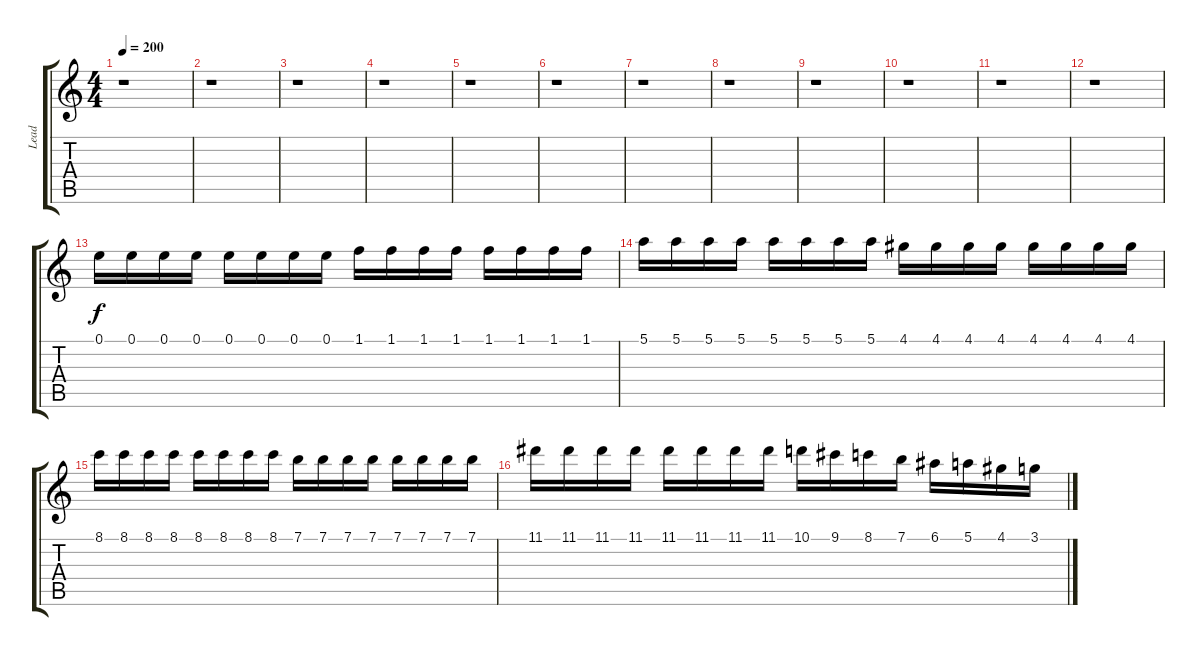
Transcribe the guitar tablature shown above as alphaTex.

\track ("Lead" "Lead") {instrument acousticguitarsteel}
\staff {score tabs}
\tuning (E4 B3 G3 D3 A2 E2) {hide}
\ts (4 4)
\tempo 200
\clef g2
\ks c
r.1{dy f} |
r.1 |
r.1 |
r.1 |
r.1 |
r.1 |
r.1 |
r.1 |
r.1 |
r.1 |
r.1 |
r.1 |
0.1.16 0.1.16 0.1.16 0.1.16 0.1.16 0.1.16 0.1.16 0.1.16 1.1.16 1.1.16 1.1.16 1.1.16 1.1.16 1.1.16 1.1.16 1.1.16 |
5.1.16 5.1.16 5.1.16 5.1.16 5.1.16 5.1.16 5.1.16 5.1.16 4.1.16 4.1.16 4.1.16 4.1.16 4.1.16 4.1.16 4.1.16 4.1.16 |
8.1.16 8.1.16 8.1.16 8.1.16 8.1.16 8.1.16 8.1.16 8.1.16 7.1.16 7.1.16 7.1.16 7.1.16 7.1.16 7.1.16 7.1.16 7.1.16 |
11.1.16 11.1.16 11.1.16 11.1.16 11.1.16 11.1.16 11.1.16 11.1.16 10.1.16 9.1.16 8.1.16 7.1.16 6.1.16 5.1.16 4.1.16 3.1.16
